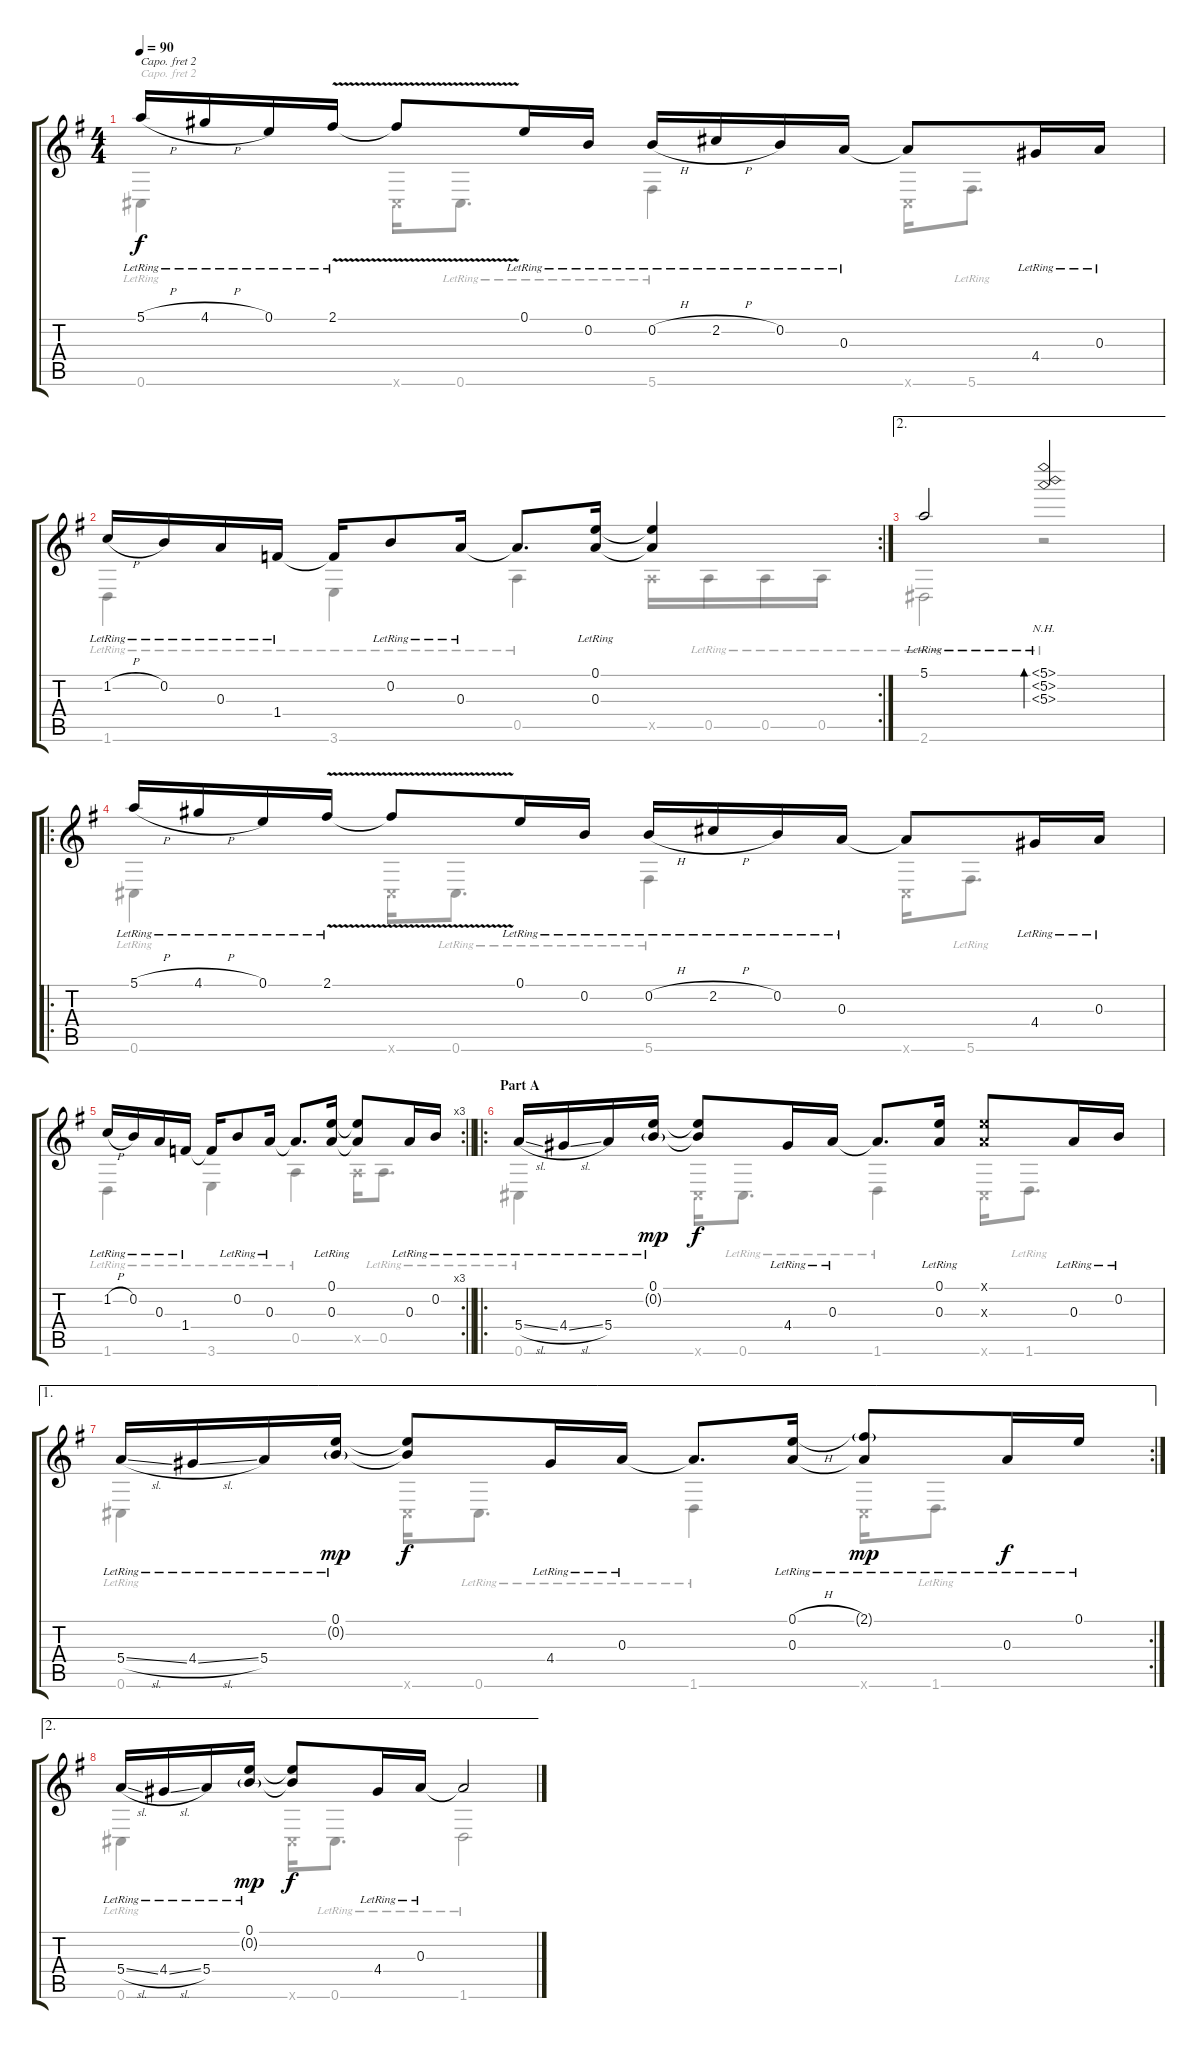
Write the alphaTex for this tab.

\track "" {instrument acousticguitarsteel}
\staff {score tabs}
\capo 2
\tuning (D4 A3 G3 D3 G2 B1) {hide}
\voice
\ts (4 4)
\tempo 90
\clef g2
\ks g
5.1{h lr}.16{dy f} 4.1{h lr}.16 0.1{lr}.16 2.1{v lr}.16 2.1{t}.8 0.1{lr}.16 0.2{lr}.16 0.2{h lr}.16 2.2{h lr}.16 0.2{lr}.16 0.3{lr}.16 0.3{t}.8 4.4{lr}.16 0.3{lr}.16 |
\rc 2
1.2{h lr}.16 0.2{lr}.16 0.3{lr}.16 1.4{lr}.16 1.4{t}.16 0.2{lr}.8 0.3{lr}.16 0.3{t}.8{d} (0.1{lr} 0.3{lr}).16 (0.1{t} 0.3{t}).4 |
\ae 2
5.1{lr}.2 (5.1{nh lr} 5.2{nh lr} 5.3{nh lr}).2{bd 240} |
\ro
5.1{h lr}.16 4.1{h lr}.16 0.1{lr}.16 2.1{v lr}.16 2.1{t}.8 0.1{lr}.16 0.2{lr}.16 0.2{h lr}.16 2.2{h lr}.16 0.2{lr}.16 0.3{lr}.16 0.3{t}.8 4.4{lr}.16 0.3{lr}.16 |
\rc 3
\barLineRight lightlight
1.2{h lr}.16 0.2{lr}.16 0.3{lr}.16 1.4{lr}.16 1.4{t}.16 0.2{lr}.8 0.3{lr}.16 0.3{t}.8{d} (0.1{lr} 0.3{lr}).16 (0.1{t} 0.3{t}).8 0.3{lr}.16 0.2{lr}.16 |
\ro
\section ("" "Part A")
5.4{sl lr}.16 4.4{sl lr}.16 5.4{lr}.16 (0.1{lr} 0.2{g lr}).16{dy mp} (0.1{t} 0.2{t}).8{dy f} 4.4{lr}.16 0.3{lr}.16 0.3{t}.8{d} (0.1{lr} 0.3{lr}).16 (0.1{x} 0.3{x}).8 0.3{lr}.16 0.2{lr}.16 |
\ae 1
\rc 2
5.4{sl lr}.16 4.4{sl lr}.16 5.4{lr}.16 (0.1{lr} 0.2{g lr}).16{dy mp} (0.1{t} 0.2{t}).8{dy f} 4.4{lr}.16 0.3{lr}.16 0.3{t}.8{d} (0.1{h lr} 0.3{lr}).16 (2.1{g lr} 0.3{t}).8{dy mp} 0.3{lr}.16{dy f} 0.1{lr}.16 |
\ae 2
5.4{sl lr}.16 4.4{sl lr}.16 5.4{lr}.16 (0.1{lr} 0.2{g lr}).16{dy mp} (0.1{t} 0.2{t}).8{dy f} 4.4{lr}.16 0.3{lr}.16 0.3{t}.2
\voice
\clef g2
\ottava regular
\simile none
\ks g
0.6{lr}.4{dy f} 0.6{x}.16 0.6{lr}.8{d} 5.6{lr}.4 0.6{x}.16 5.6{lr}.8{d} |
1.6{lr}.4 3.6{lr}.4 0.5{lr}.4 0.5{x}.16 0.5{lr}.16 0.5{lr}.16 0.5{lr}.16 |
2.6{lr}.2 r.2 |
0.6{lr}.4 0.6{x}.16 0.6{lr}.8{d} 5.6{lr}.4 0.6{x}.16 5.6{lr}.8{d} |
\barLineRight lightlight
1.6{lr}.4 3.6{lr}.4 0.5{lr}.4 0.5{x}.16 0.5{lr}.8{d} |
0.6{lr}.4 0.6{x}.16 0.6{lr}.8{d} 1.6{lr}.4 0.6{x}.16 1.6{lr}.8{d} |
0.6{lr}.4 0.6{x}.16 0.6{lr}.8{d} 1.6{lr}.4 0.6{x}.16 1.6{lr}.8{d} |
0.6{lr}.4 0.6{x}.16 0.6{lr}.8{d} 1.6{lr}.2
